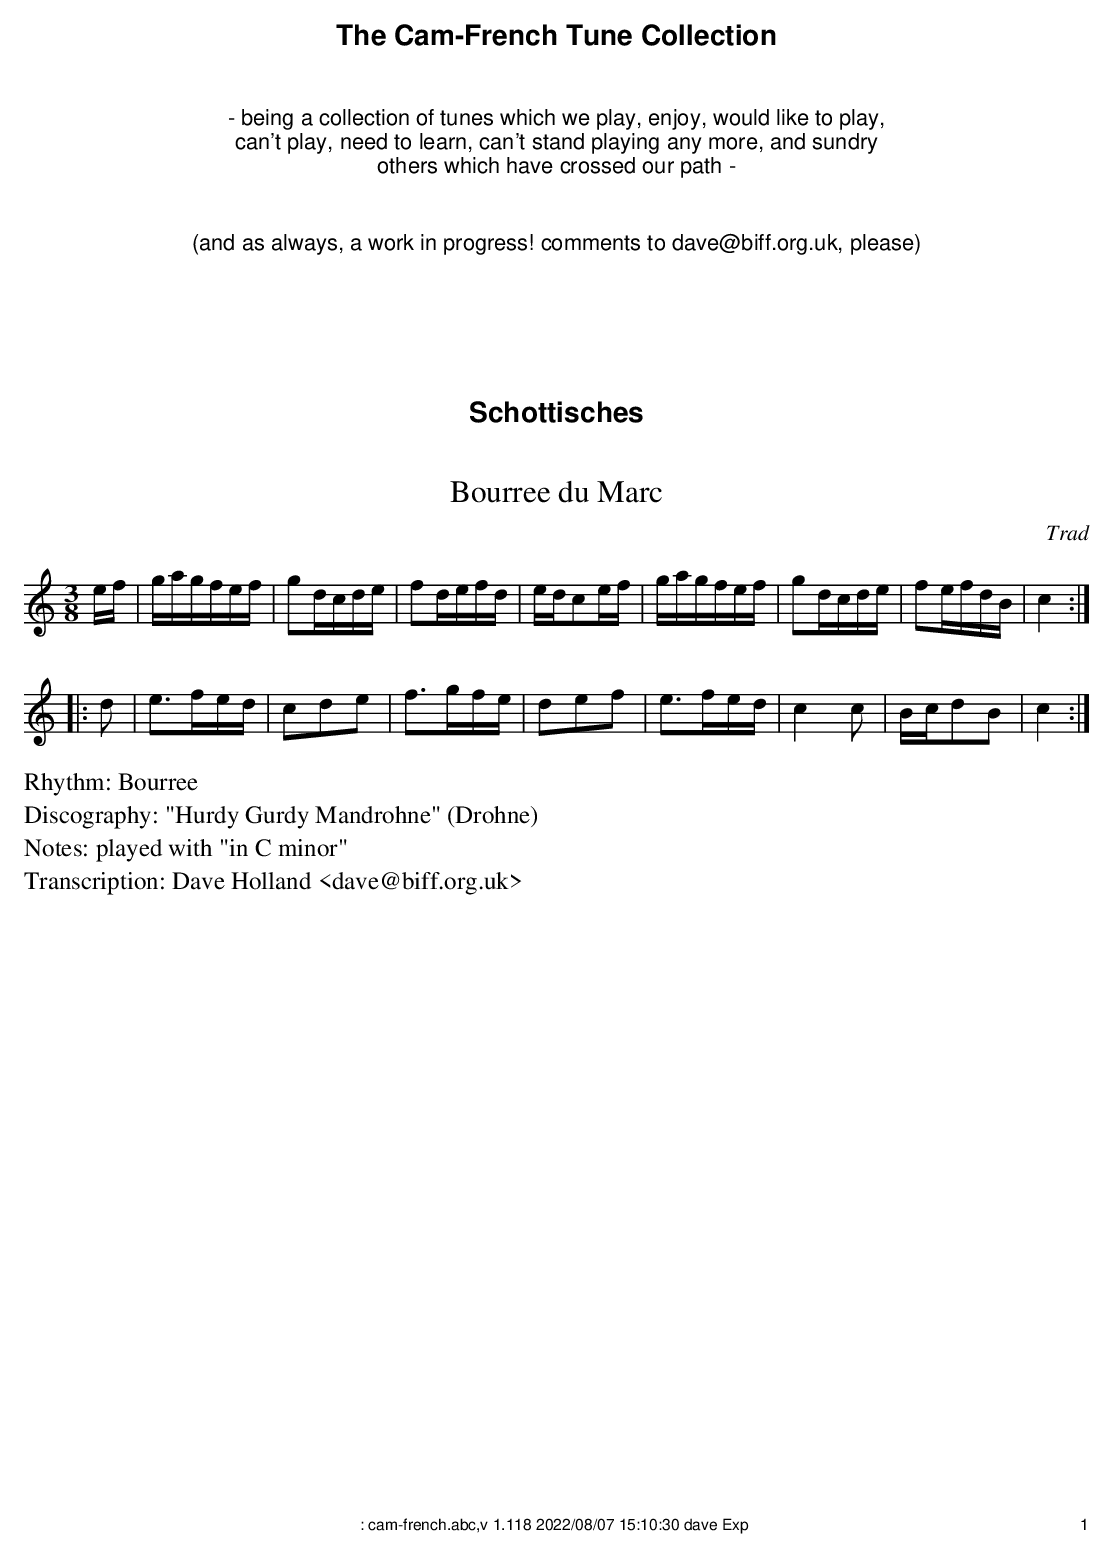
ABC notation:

X:1
T:Bourree du Marc
C:Trad
M:3/8
L:1/16
K:C
ef|gagfef|g2dcde|f2defd|edc2ef|gagfef|g2dcde|f2efdB|c4:|
|:d2|e3fed|c2d2e2|f3gfe|d2e2f2|e3fed|c4c2|Bcd2B2|c4:|
